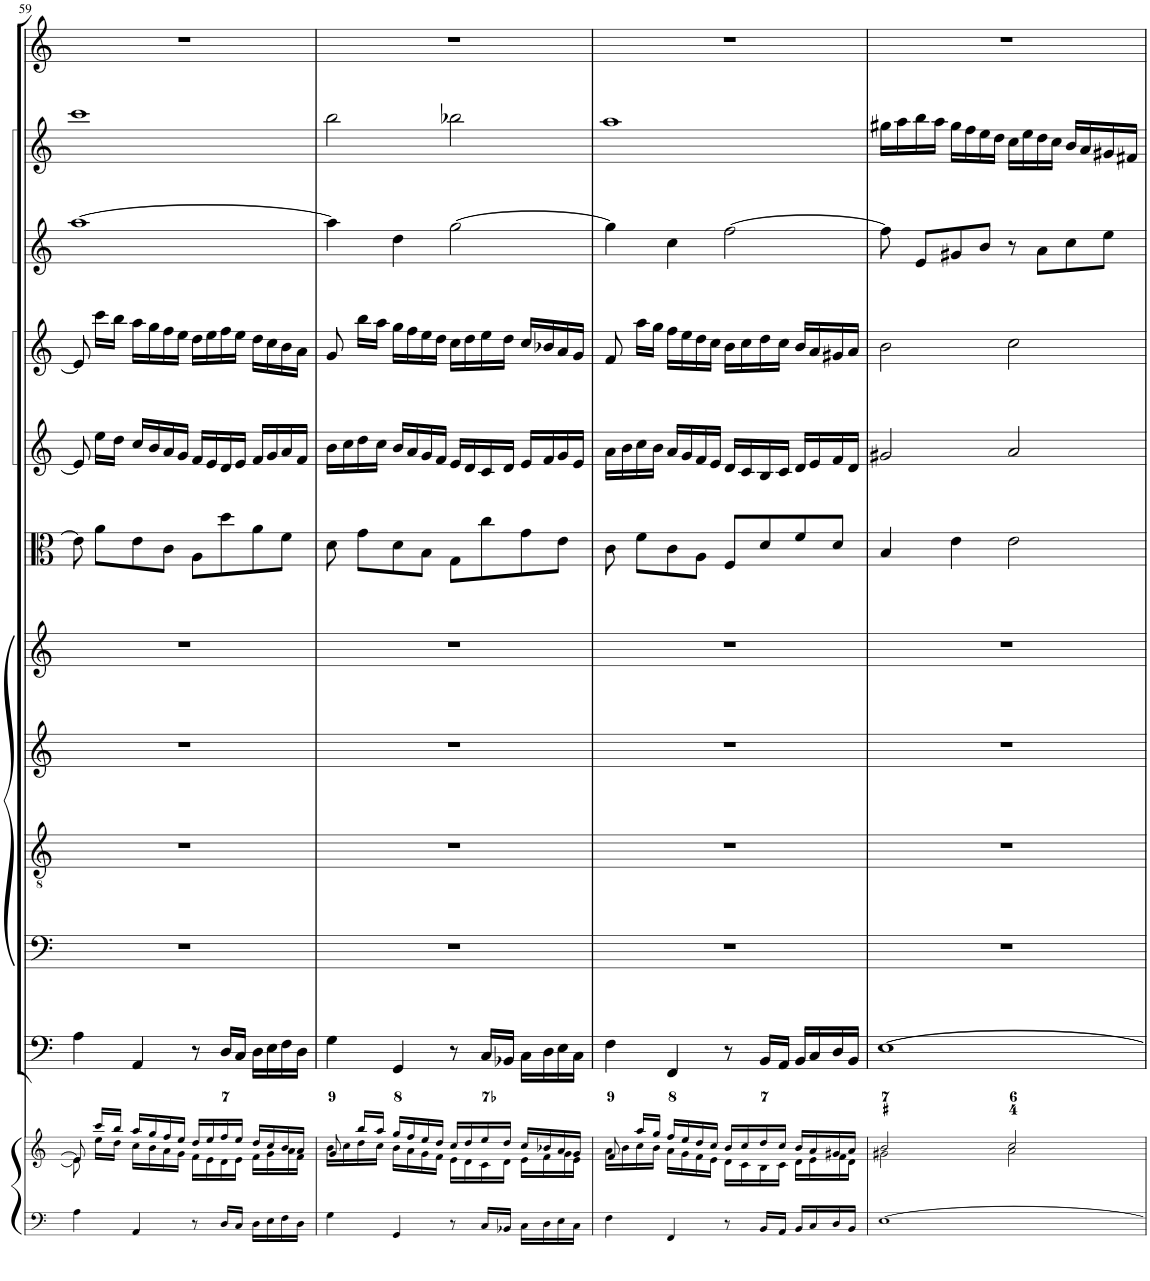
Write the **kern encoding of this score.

**kern	**kern	**kern	**kern	**kern	**kern	**kern	**kern	**kern	**kern	**kern	**kern	**kern
*part12	*part12	*part11	*part10	*part9	*part8	*part7	*part6	*part5	*part4	*part3	*part2	*part1
*staff13	*staff12	*staff11	*staff10	*staff9	*staff8	*staff7	*staff6	*staff5	*staff4	*staff3	*staff2	*staff1
*I"Piano reduction	*	*I"Continuo	*I"Basso	*I"Tenore	*I"Alto	*I"Soprano	*I"Viola	*I"Violino II	*I"Violino I	*I"Oboe II	*I"Oboe I	*I"Corno da caccia
*I'Pno	*	*	*	*	*	*	*I'Vla	*I'Vln	*I'Vln	*I'Ob	*I'Ob	*
!!LO:PB:g=z
*clefF4	*clefG2	*clefF4	*clefF4	*clefGv2	*clefG2	*clefG2	*clefC3	*clefG2	*clefG2	*clefG2	*clefG2	*clefG2
*	*	*	*	*	*	*	*	*	*	*	*	*Trd7c12
*k[]	*k[]	*k[]	*k[]	*k[]	*k[]	*k[]	*k[]	*k[]	*k[]	*k[]	*k[]	*k[]
*M4/4	*M4/4	*M4/4	*M4/4	*M4/4	*M4/4	*M4/4	*M4/4	*M4/4	*M4/4	*M4/4	*M4/4	*M4/4
*met(c)	*met(c)	*met(c)	*met(c)	*met(c)	*met(c)	*met(c)	*met(c)	*met(c)	*met(c)	*met(c)	*met(c)	*met(c)
=59	=59	=59	=59	=59	=59	=59	=59	=59	=59	=59	=59	=59
*	*^	*	*	*	*	*	*	*	*	*	*	*
4A\	8e/]	8e\]	4A\	1r	1r	1r	1r	8e\]	8e/]	8e/]	[1aa	1ccc	1r
.	16ccc/LL	16ee\LL	.	.	.	.	.	8a\L	16ee\LL	16ccc\LL	.	.	.
.	16bb/JJ	16dd\JJ	.	.	.	.	.	.	16dd\JJ	16bb\JJ	.	.	.
4AA/	16aa/LL	16cc\LL	4AA/	.	.	.	.	8e\	16cc/LL	16aa\LL	.	.	.
.	16gg/	16b\	.	.	.	.	.	.	16b/	16gg\	.	.	.
.	16ff/	16a\	.	.	.	.	.	8c\J	16a/	16ff\	.	.	.
.	16ee/JJ	16g\JJ	.	.	.	.	.	.	16g/JJ	16ee\JJ	.	.	.
8r	16dd/LL	16f\LL	8r	.	.	.	.	8A\L	16f/LL	16dd\LL	.	.	.
.	16ee/	16e\	.	.	.	.	.	.	16e/	16ee\	.	.	.
16D/LL	16ff/	16d\	16D/LL	.	.	.	.	8dd\	16d/	16ff\	.	.	.
16C/JJ	16ee/JJ	16e\JJ	16C/JJ	.	.	.	.	.	16e/JJ	16ee\JJ	.	.	.
16D\LL	16dd/LL	16f\LL	16D\LL	.	.	.	.	8a\	16f/LL	16dd\LL	.	.	.
16E\	16cc/	16g\	16E\	.	.	.	.	.	16g/	16cc\	.	.	.
16F\	16b/	16a\	16F\	.	.	.	.	8f\J	16a/	16b\	.	.	.
16D\JJ	16a/JJ	16f\JJ	16D\JJ	.	.	.	.	.	16f/JJ	16a\JJ	.	.	.
=60	=60	=60	=60	=60	=60	=60	=60	=60	=60	=60	=60	=60	=60
4G\	8g/	16b\LL	4G\	1r	1r	1r	1r	8d\	16b\LL	8g/	4aa\]	2bb\	1r
.	.	16cc\	.	.	.	.	.	.	16cc\	.	.	.	.
.	16bb/LL	16dd\	.	.	.	.	.	8g\L	16dd\	16bb\LL	.	.	.
.	16aa/JJ	16cc\JJ	.	.	.	.	.	.	16cc\JJ	16aa\JJ	.	.	.
4GG/	16gg/LL	16b\LL	4GG/	.	.	.	.	8d\	16b/LL	16gg\LL	4dd\	.	.
.	16ff/	16a\	.	.	.	.	.	.	16a/	16ff\	.	.	.
.	16ee/	16g\	.	.	.	.	.	8B\J	16g/	16ee\	.	.	.
.	16dd/JJ	16f\JJ	.	.	.	.	.	.	16f/JJ	16dd\JJ	.	.	.
8r	16cc/LL	16e\LL	8r	.	.	.	.	8G\L	16e/LL	16cc\LL	[2gg\	2bb-X\	.
.	16dd/	16d\	.	.	.	.	.	.	16d/	16dd\	.	.	.
16C/LL	16ee/	16c\	16C/LL	.	.	.	.	8cc\	16c/	16ee\	.	.	.
16BB-X/JJ	16dd/JJ	16d\JJ	16BB-X/JJ	.	.	.	.	.	16d/JJ	16dd\JJ	.	.	.
16C\LL	16cc/LL	16e\LL	16C\LL	.	.	.	.	8g\	16e/LL	16cc/LL	.	.	.
16D\	16b-X/	16f\	16D\	.	.	.	.	.	16f/	16b-X/	.	.	.
16E\	16a/	16g\	16E\	.	.	.	.	8e\J	16g/	16a/	.	.	.
16C\JJ	16g/JJ	16e\JJ	16C\JJ	.	.	.	.	.	16e/JJ	16g/JJ	.	.	.
=61	=61	=61	=61	=61	=61	=61	=61	=61	=61	=61	=61	=61	=61
4F\	8f/	16a\LL	4F\	1r	1r	1r	1r	8c\	16a\LL	8f/	4gg\]	1aa	1r
.	.	16b\	.	.	.	.	.	.	16b\	.	.	.	.
.	16aa/LL	16cc\	.	.	.	.	.	8f\L	16cc\	16aa\LL	.	.	.
.	16gg/JJ	16b\JJ	.	.	.	.	.	.	16b\JJ	16gg\JJ	.	.	.
4FF/	16ff/LL	16a\LL	4FF/	.	.	.	.	8c\	16a/LL	16ff\LL	4cc\	.	.
.	16ee/	16g\	.	.	.	.	.	.	16g/	16ee\	.	.	.
.	16dd/	16f\	.	.	.	.	.	8A\J	16f/	16dd\	.	.	.
.	16cc/JJ	16e\JJ	.	.	.	.	.	.	16e/JJ	16cc\JJ	.	.	.
8r	16b/LL	16d\LL	8r	.	.	.	.	8F/L	16d/LL	16b\LL	[2ff\	.	.
.	16cc/	16c\	.	.	.	.	.	.	16c/	16cc\	.	.	.
16BB/LL	16dd/	16B\	16BB/LL	.	.	.	.	8d/	16B/	16dd\	.	.	.
16AA/JJ	16cc/JJ	16c\JJ	16AA/JJ	.	.	.	.	.	16c/JJ	16cc\JJ	.	.	.
16BB/LL	16b/LL	16d\LL	16BB/LL	.	.	.	.	8f/	16d/LL	16b/LL	.	.	.
16C/	16a/	16e\	16C/	.	.	.	.	.	16e/	16a/	.	.	.
16D/	16g#X/	16f\	16D/	.	.	.	.	8d/J	16f/	16g#X/	.	.	.
16BB/JJ	16a/JJ	16d\JJ	16BB/JJ	.	.	.	.	.	16d/JJ	16a/JJ	.	.	.
=62	=62	=62	=62	=62	=62	=62	=62	=62	=62	=62	=62	=62	=62
[1E	2b/	2g#X\	[1E	1r	1r	1r	1r	4B/	2g#X/	2b\	8ff\]	16gg#X\LL	1r
.	.	.	.	.	.	.	.	.	.	.	.	16aa\	.
.	.	.	.	.	.	.	.	.	.	.	8e/L	16bb\	.
.	.	.	.	.	.	.	.	.	.	.	.	16aa\JJ	.
.	.	.	.	.	.	.	.	4e\	.	.	8g#X/	16gg#\LL	.
.	.	.	.	.	.	.	.	.	.	.	.	16ff\	.
.	.	.	.	.	.	.	.	.	.	.	8b/J	16ee\	.
.	.	.	.	.	.	.	.	.	.	.	.	16dd\JJ	.
.	2cc/	2a\	.	.	.	.	.	2e\	2a/	2cc\	8r	16cc\LL	.
.	.	.	.	.	.	.	.	.	.	.	.	16ee\	.
.	.	.	.	.	.	.	.	.	.	.	8a\L	16dd\	.
.	.	.	.	.	.	.	.	.	.	.	.	16cc\JJ	.
.	.	.	.	.	.	.	.	.	.	.	8cc\	16b/LL	.
.	.	.	.	.	.	.	.	.	.	.	.	16a/	.
.	.	.	.	.	.	.	.	.	.	.	8ee\J	16g#X/	.
.	.	.	.	.	.	.	.	.	.	.	.	16f#X/JJ	.
*	*v	*v	*	*	*	*	*	*	*	*	*	*	*
=	=	=	=	=	=	=	=	=	=	=	=	=
*-	*-	*-	*-	*-	*-	*-	*-	*-	*-	*-	*-	*-
